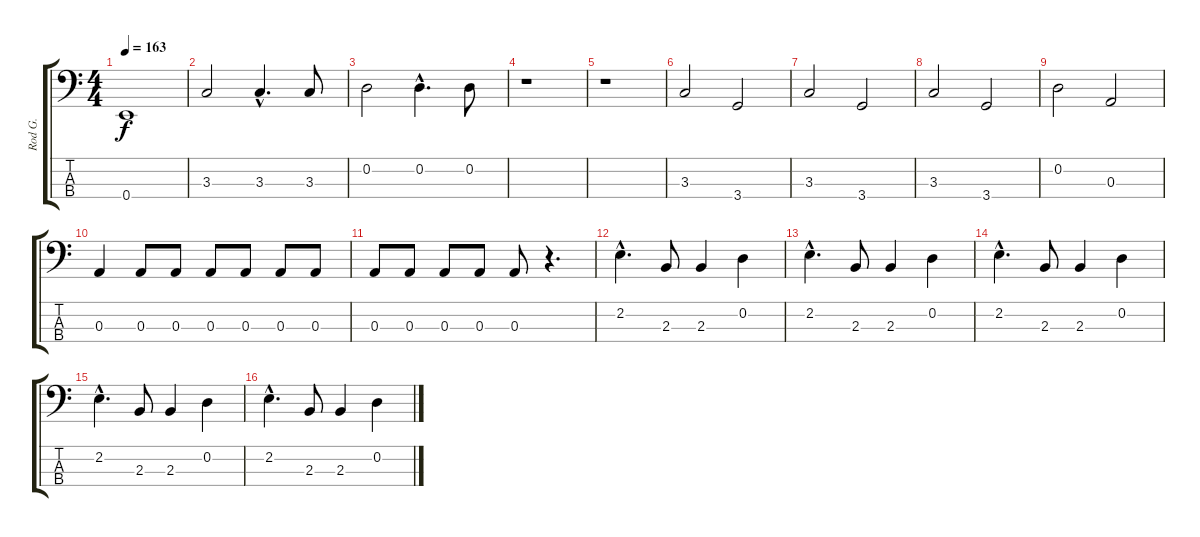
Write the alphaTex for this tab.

\track ("Rod G." "Rod G.") {instrument electricbassfinger}
\staff {score tabs}
\tuning (G2 D2 A1 E1) {hide}
\ts (4 4)
\tempo 163
\clef f4
\ks c
0.4.1{dy f} |
3.3.2 3.3{hac}.4{d} 3.3.8 |
0.2.2 0.2{hac}.4{d} 0.2.8 |
r.1 |
r.1 |
3.3.2 3.4.2 |
3.3.2 3.4.2 |
3.3.2 3.4.2 |
0.2.2 0.3.2 |
0.3.4 0.3.8 0.3.8 0.3.8 0.3.8 0.3.8 0.3.8 |
0.3.8 0.3.8 0.3.8 0.3.8 0.3.8 r.4{d} |
2.2{hac}.4{d} 2.3.8 2.3.4 0.2.4 |
2.2{hac}.4{d} 2.3.8 2.3.4 0.2.4 |
2.2{hac}.4{d} 2.3.8 2.3.4 0.2.4 |
2.2{hac}.4{d} 2.3.8 2.3.4 0.2.4 |
2.2{hac}.4{d} 2.3.8 2.3.4 0.2.4
